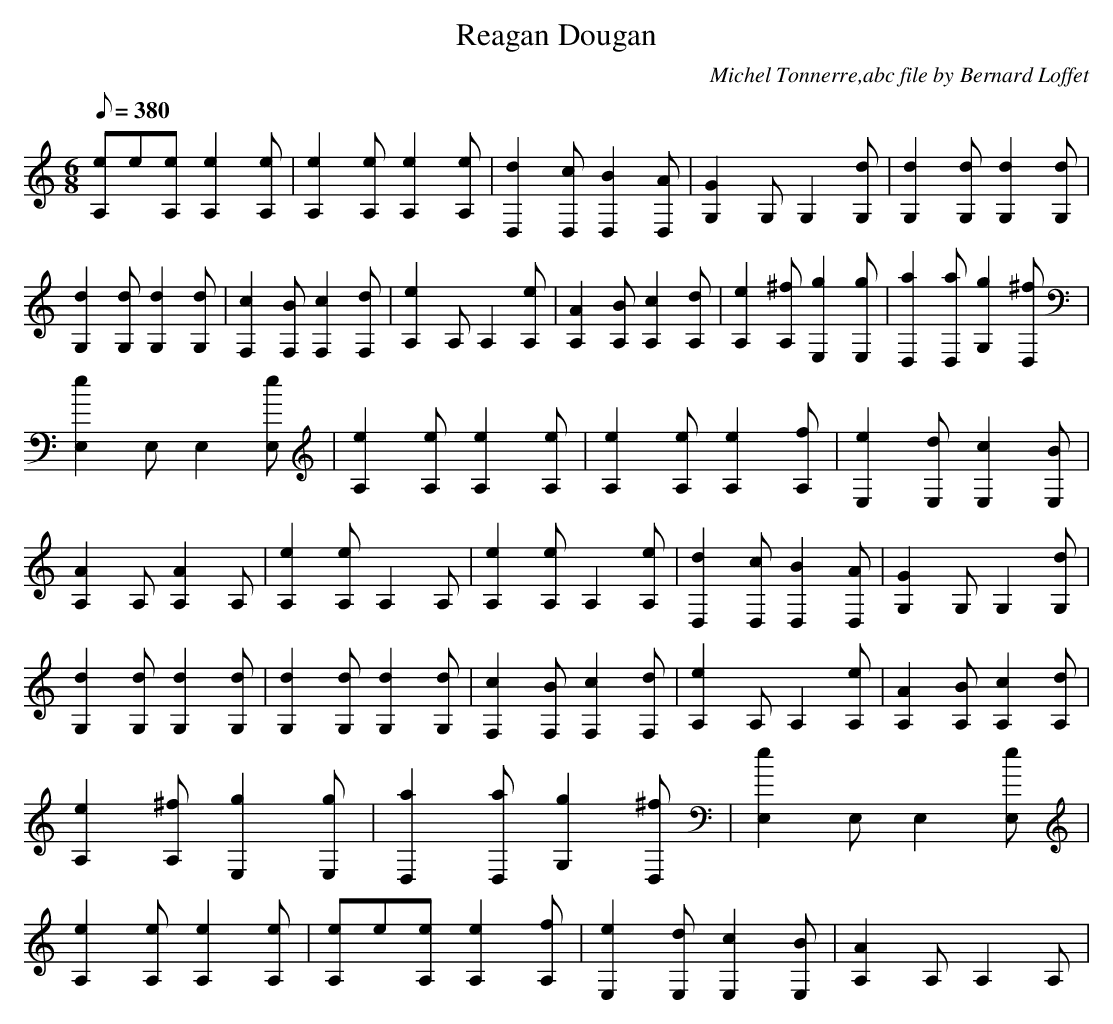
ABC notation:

X:1
T:Reagan Dougan
C:Michel Tonnerre,abc file by Bernard Loffet
L:1/8
Q:380
M:6/8
K:C
[eA,]e[eA,][e2A,2][eA,]|[e2A,2][eA,][e2A,2][eA,]|[d2D,2][cD,][B2D,2][AD,]|[G2G,2]G,G,2[dG,]|[d2G,2][dG,][d2G,2][dG,]|[d2G,2][dG,][d2G,2][dG,]|[c2F,2][BF,][c2F,2][dF,]| \
[e2A,2]A,A,2[eA,]|[A2A,2][BA,][c2A,2][dA,]|[e2A,2][^fA,][g2E,2][gE,]|[a2D,2][aD,][g2G,2][^fD,]|[e2E,2]E,E,2[eE,]|[e2A,2][eA,][e2A,2][eA,]|[e2A,2][eA,][e2A,2][fA,]| \
[e2E,2][dE,][c2E,2][BE,]|[A2A,2][zA,][A2A,2][zA,]|[e2A,2][eA,][z2A,2][zA,]|[e2A,2][eA,][z2A,2][eA,]|[d2D,2][cD,][B2D,2][AD,]|[G2G,2]G,G,2[dG,]|[d2G,2][dG,][d2G,2][dG,]| \
[d2G,2][dG,][d2G,2][dG,]|[c2F,2][BF,][c2F,2][dF,]|[e2A,2]A,A,2[eA,]|[A2A,2][BA,][c2A,2][dA,]|[e2A,2][^fA,][g2E,2][gE,]|[a2D,2][aD,][g2G,2][^fD,]|[e2E,2]E,E,2[eE,]| \
[e2A,2][eA,][e2A,2][eA,]|[eA,]e[eA,][e2A,2][fA,]|[e2E,2][dE,][c2E,2][BE,]|[A2A,2]A,A,2A,| \
